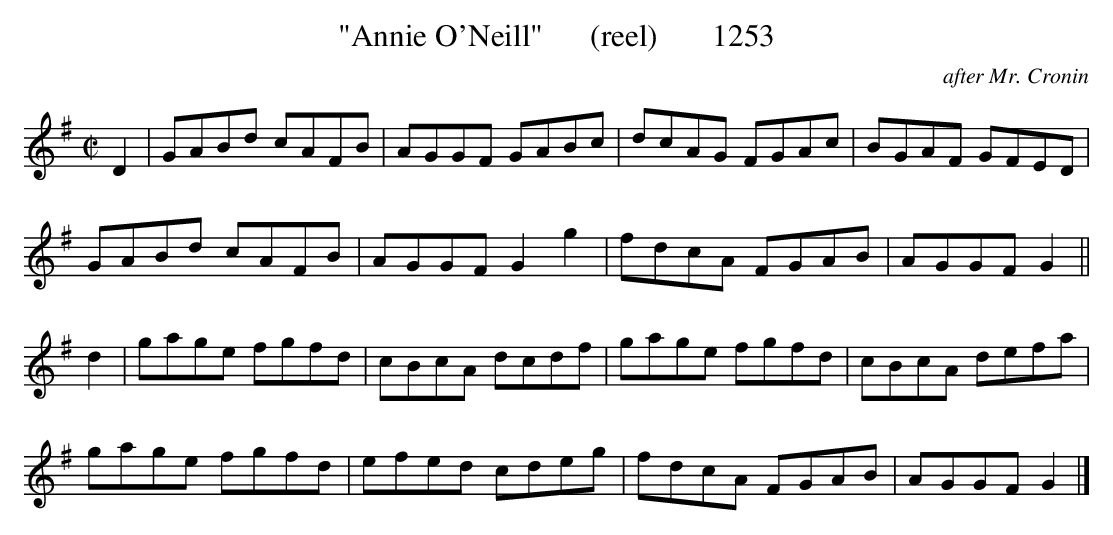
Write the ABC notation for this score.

X:1
T:"Annie O'Neill"      (reel)       1253
C:after Mr. Cronin
BRENNAN July 2003 (HTTP://WWW.SOSYOURMOM.COM)
M:C|
L:1/8
K:G
D2|GABd cAFB|AGGF GABc|dcAG FGAc|BGAF GFED|
GABd cAFB|AGGF G2g2|fdcA FGAB|AGGF G2||
d2|gage fgfd|cBcA dcdf|gage fgfd|cBcA defa|
gage fgfd|efed cdeg|fdcA FGAB|AGGF G2|]
